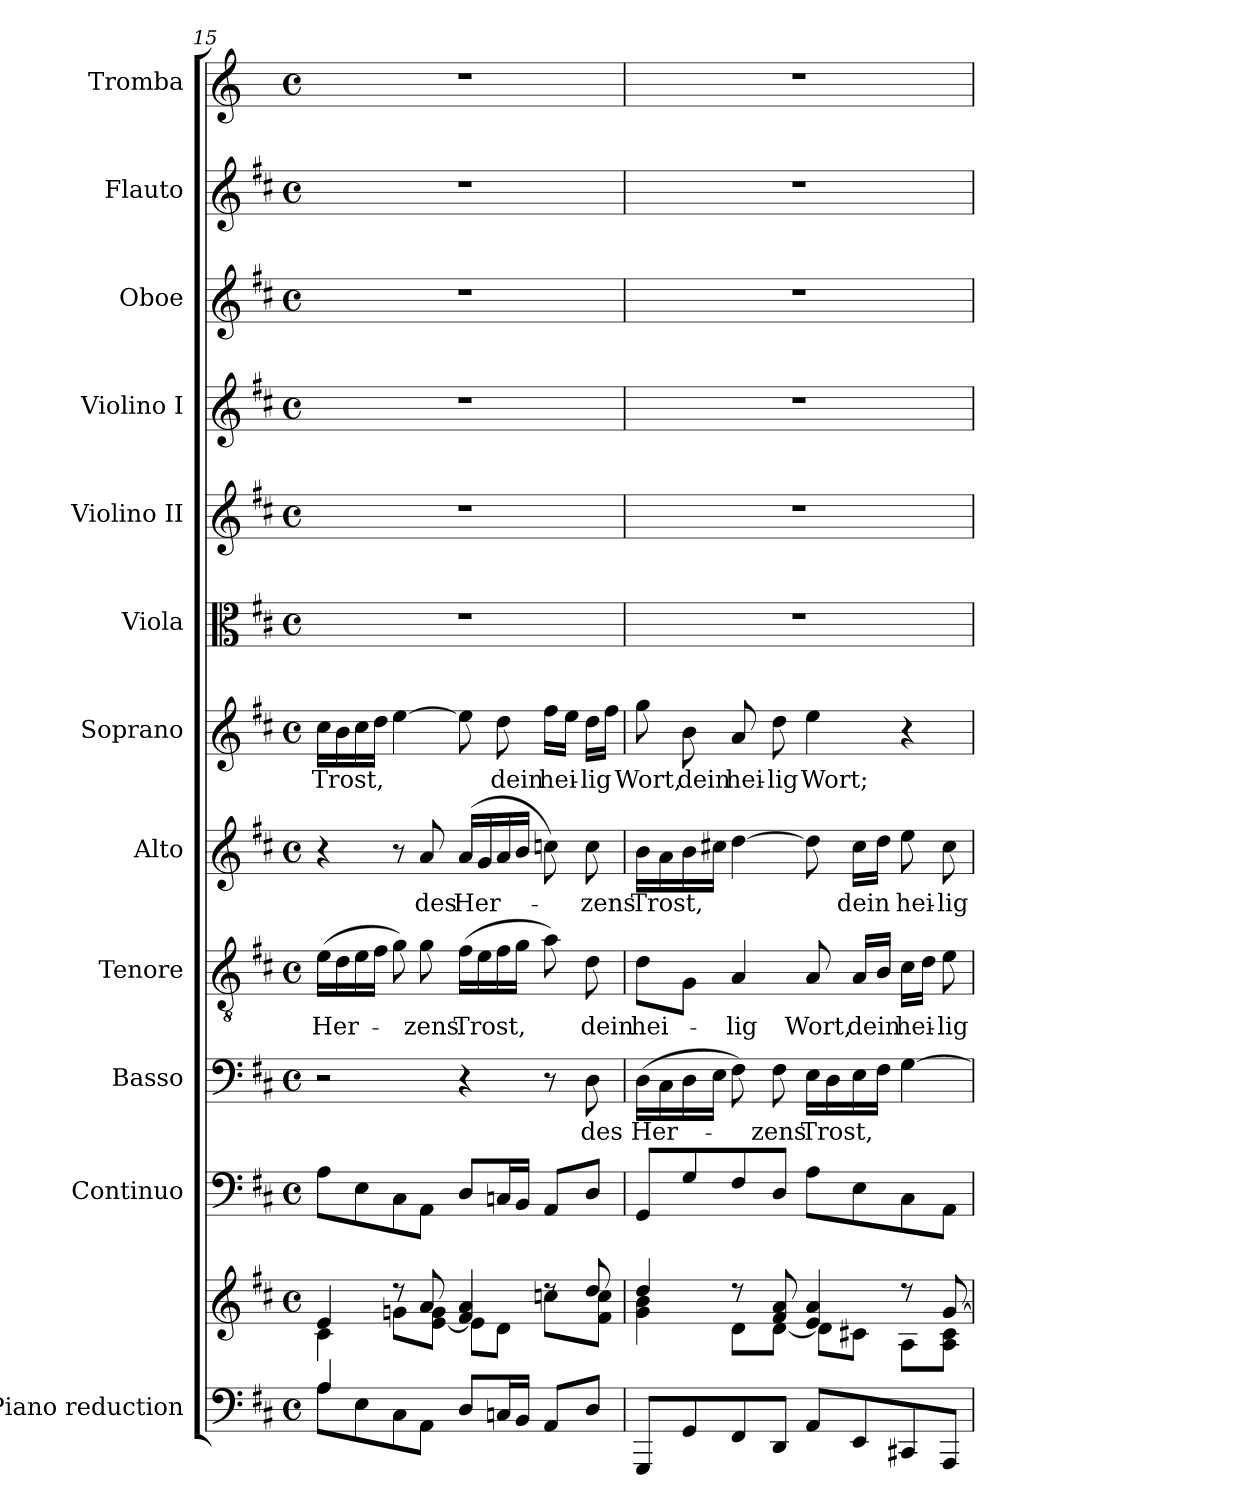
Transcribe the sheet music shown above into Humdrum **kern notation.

**kern	**kern	**kern	**kern	**text	**kern	**text	**kern	**text	**kern	**text	**kern	**kern	**kern	**kern	**kern	**kern
*part12	*part12	*part11	*part10	*part10	*part9	*part9	*part8	*part8	*part7	*part7	*part6	*part5	*part4	*part3	*part2	*part1
*staff13	*staff12	*staff11	*staff10	*staff10	*staff9	*staff9	*staff8	*staff8	*staff7	*staff7	*staff6	*staff5	*staff4	*staff3	*staff2	*staff1
*I"Piano reduction	*	*I"Continuo	*I"Basso	*	*I"Tenore	*	*I"Alto	*	*I"Soprano	*	*I"Viola	*I"Violino II	*I"Violino I	*I"Oboe	*I"Flauto	*I"Tromba
*I'Pno	*	*	*	*	*	*	*	*	*	*	*I'Vla	*I'Vln	*I'Vln	*I'Ob	*I'Fl	*
*clefF4	*clefG2	*clefF4	*clefF4	*	*clefGv2	*	*clefG2	*	*clefG2	*	*clefC3	*clefG2	*clefG2	*clefG2	*clefG2	*clefG2
*	*	*	*	*	*	*	*	*	*	*	*	*	*	*	*	*ITrd-1c-2
*k[f#c#]	*k[f#c#]	*k[f#c#]	*k[f#c#]	*	*k[f#c#]	*	*k[f#c#]	*	*k[f#c#]	*	*k[f#c#]	*k[f#c#]	*k[f#c#]	*k[f#c#]	*k[f#c#]	*k[f#c#]
*M4/4	*M4/4	*M4/4	*M4/4	*	*M4/4	*	*M4/4	*	*M4/4	*	*M4/4	*M4/4	*M4/4	*M4/4	*M4/4	*M4/4
*met(c)	*met(c)	*met(c)	*met(c)	*	*met(c)	*	*met(c)	*	*met(c)	*	*met(c)	*met(c)	*met(c)	*met(c)	*met(c)	*met(c)
=15	=15	=15	=15	=15	=15	=15	=15	=15	=15	=15	=15	=15	=15	=15	=15	=15
*^	*^	*	*	*	*	*	*	*	*	*	*	*	*	*	*	*
!	!	!	!	!	!	!	!	!LO:LY:b	!	!	!	!LO:LY:b	!	!	!	!	!	!
4A/	8A\L	4e/	4c#\	8A\L	2r	.	(>16e\LL	Her-	4r	.	16cc#\LL	Trost,	1r	1r	1r	1r	1r	1r
.	.	.	.	.	.	.	16d\	.	.	.	16b\	.	.	.	.	.	.	.
.	8E\	.	.	8E\	.	.	16e\	.	.	.	16cc#\	.	.	.	.	.	.	.
.	.	.	.	.	.	.	16f#\JJ	.	.	.	16dd\JJ	.	.	.	.	.	.	.
4ryy	8C#\	8r	8gn\L	8C#\	.	.	8g\)	.	8r	.	[4ee\	.	.	.	.	.	.	.
!	!	!	!	!	!	!	!	!LO:LY:b	!	!LO:LY:b	!	!	!	!	!	!	!	!
.	8AA\J	8a/	[8e\ 8g\J	8AA\J	.	.	8g\	-zens	8a/	des	.	.	.	.	.	.	.	.
!	!	!	!	!	!	!	!	!LO:LY:b	!	!LO:LY:b	!	!	!	!	!	!	!	!
2ryy	8D/L	4f#/ 4a/	8e\L]	8D/L	4r	.	(>16f#\LL	Trost,	(>16a/LL	Her-	8ee\]	.	.	.	.	.	.	.
.	.	.	.	.	.	.	16e\	.	16g/	.	.	.	.	.	.	.	.	.
!	!	!	!	!	!	!	!	!	!	!	!	!LO:LY:b	!	!	!	!	!	!
.	16Cn/L	.	8d\J	16Cn/L	.	.	16f#\	.	16a/	.	8dd\	dein	.	.	.	.	.	.
.	16BB/JJ	.	.	16BB/JJ	.	.	16g\JJ	.	16b/JJ	.	.	.	.	.	.	.	.	.
!	!	!	!	!	!	!	!	!	!	!	!	!LO:LY:b	!	!	!	!	!	!
.	8AA/L	8rdd	8ccn\L	8AA/L	8r	.	8a\)	.	8ccn\)	.	16ff#\LL	hei-	.	.	.	.	.	.
.	.	.	.	.	.	.	.	.	.	.	16ee\JJ	.	.	.	.	.	.	.
!	!	!	!	!	!	!LO:LY:b	!	!LO:LY:b	!	!LO:LY:b	!	!LO:LY:b	!	!	!	!	!	!
.	8D/J	8dd/	8f#\ 8cc\J	8D/J	8D\	des	8d\	dein	8cc\	-zens	16dd\LL	-lig	.	.	.	.	.	.
.	.	.	.	.	.	.	.	.	.	.	16ff#\JJ	.	.	.	.	.	.	.
*v	*v	*	*	*	*	*	*	*	*	*	*	*	*	*	*	*	*	*
=16	=16	=16	=16	=16	=16	=16	=16	=16	=16	=16	=16	=16	=16	=16	=16	=16	=16
!	!	!	!	!	!LO:LY:b	!	!LO:LY:b	!	!LO:LY:b	!	!LO:LY:b	!	!	!	!	!	!
8GGG/L	4dd/	4g\ 4b\	8GG/L	(>16D\LL	Her-	8d\L	hei-	16b\LL	Trost,	8gg\	Wort,	1r	1r	1r	1r	1r	1r
.	.	.	.	16C#\	.	.	.	16a\	.	.	.	.	.	.	.	.	.
!	!	!	!	!	!	!	!	!	!	!	!LO:LY:b	!	!	!	!	!	!
8GG/	.	.	8G/	16D\	.	8G\J	.	16b\	.	8b\	dein	.	.	.	.	.	.
.	.	.	.	16E\JJ	.	.	.	16cc#X\JJ	.	.	.	.	.	.	.	.	.
!	!	!	!	!	!	!	!LO:LY:b	!	!	!	!LO:LY:b	!	!	!	!	!	!
8FF#/	8r	8d\L	8F#/	8F#\)	.	4A/	-lig	[4dd\	.	8a/	hei-	.	.	.	.	.	.
!	!	!	!	!	!LO:LY:b	!	!	!	!	!	!LO:LY:b	!	!	!	!	!	!
8DD/J	8f#/ 8a/	[8d\J	8D/J	8F#\	-zens	.	.	.	.	8dd\	-lig	.	.	.	.	.	.
!	!	!	!	!	!LO:LY:b	!	!LO:LY:b	!	!	!	!LO:LY:b	!	!	!	!	!	!
8AA/L	4e/ 4a/	8d\L]	8A\L	16E\LL	Trost,	8A/	Wort,	8dd\]	.	4ee\	Wort;	.	.	.	.	.	.
.	.	.	.	16D\	.	.	.	.	.	.	.	.	.	.	.	.	.
!	!	!	!	!	!	!	!LO:LY:b	!	!LO:LY:b	!	!	!	!	!	!	!	!
8EE/	.	8c#X\J	8E\	16E\	.	16A/LL	dein	16cc#\LL	dein	.	.	.	.	.	.	.	.
.	.	.	.	16F#\JJ	.	16B/JJ	.	16dd\JJ	.	.	.	.	.	.	.	.	.
!	!	!	!	!	!	!	!LO:LY:b	!	!LO:LY:b	!	!	!	!	!	!	!	!
8CC#X/	8r	8A\L	8C#\	[4G\	.	16c#\LL	hei-	8ee\	hei-	4r	.	.	.	.	.	.	.
.	.	.	.	.	.	16d\JJ	.	.	.	.	.	.	.	.	.	.	.
!	!	!	!	!	!	!	!LO:LY:b	!	!LO:LY:b	!	!	!	!	!	!	!	!
8AAA/J	[8g/	8A\ 8c#\J	8AA\J	.	.	8e\	-lig	8cc#\	-lig	.	.	.	.	.	.	.	.
*	*v	*v	*	*	*	*	*	*	*	*	*	*	*	*	*	*	*
=	=	=	=	=	=	=	=	=	=	=	=	=	=	=	=	=
*-	*-	*-	*-	*-	*-	*-	*-	*-	*-	*-	*-	*-	*-	*-	*-	*-
